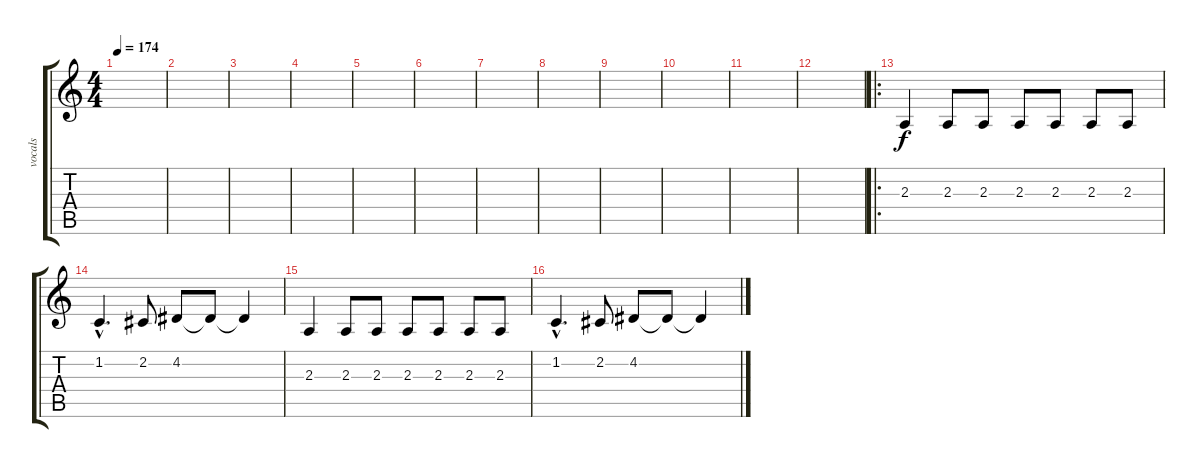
\track ("vocals" "vocals") {instrument lead2sawtooth}
\staff {score tabs}
\tuning (E4 B3 G3 D3 A2 E2) {hide}
\ts (4 4)
\tempo 174
\clef g2
\ks c
|
|
|
|
|
|
|
|
|
|
|
|
\ro
2.3.4 2.3.8 2.3.8 2.3.8 2.3.8 2.3.8 2.3.8 |
1.2{hac}.4{d} 2.2.8 4.2.8 4.2{t}.8 4.2{t}.4 |
2.3.4 2.3.8 2.3.8 2.3.8 2.3.8 2.3.8 2.3.8 |
1.2{hac}.4{d} 2.2.8 4.2.8 4.2{t}.8 4.2{t}.4
